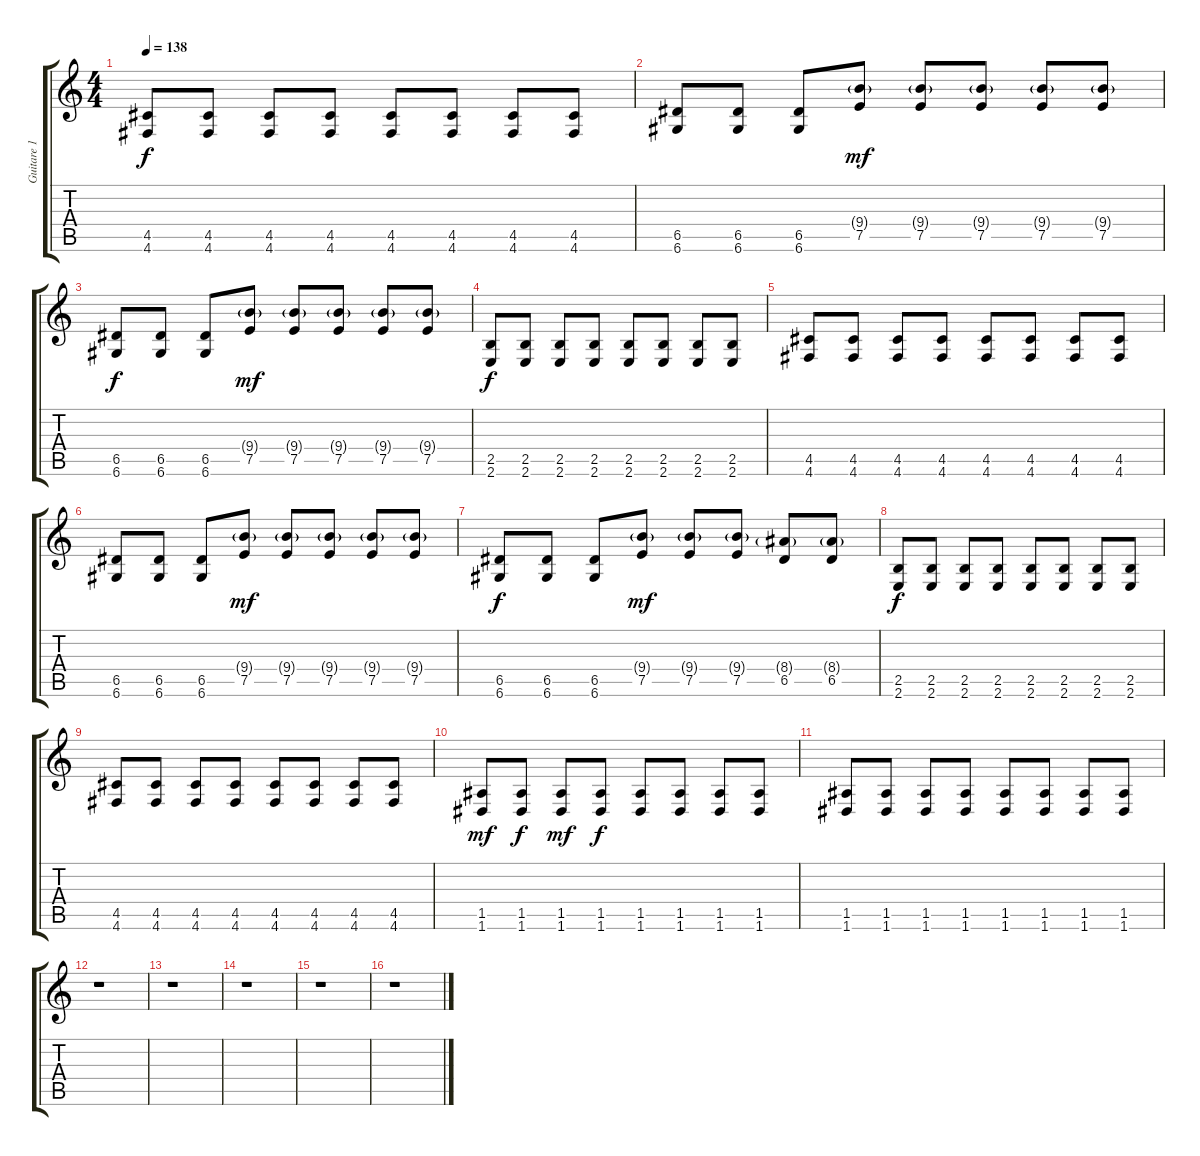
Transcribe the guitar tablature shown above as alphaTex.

\track ("Guitare 1" "Guitare 1") {instrument distortionguitar}
\staff {score tabs}
\tuning (E4 B3 G3 D3 A2 D2) {hide}
\ts (4 4)
\tempo 138
\clef g2
\ks c
(4.5 4.6).8{dy f} (4.5 4.6).8 (4.5 4.6).8 (4.5 4.6).8 (4.5 4.6).8 (4.5 4.6).8 (4.5 4.6).8 (4.5 4.6).8 |
(6.5 6.6).8 (6.5 6.6).8 (6.5 6.6).8 (9.4{g} 7.5).8{dy mf} (9.4{g} 7.5).8 (9.4{g} 7.5).8 (9.4{g} 7.5).8 (9.4{g} 7.5).8 |
(6.5 6.6).8{dy f} (6.5 6.6).8 (6.5 6.6).8 (9.4{g} 7.5).8{dy mf} (9.4{g} 7.5).8 (9.4{g} 7.5).8 (9.4{g} 7.5).8 (9.4{g} 7.5).8 |
(2.5 2.6).8{dy f} (2.5 2.6).8 (2.5 2.6).8 (2.5 2.6).8 (2.5 2.6).8 (2.5 2.6).8 (2.5 2.6).8 (2.5 2.6).8 |
(4.5 4.6).8 (4.5 4.6).8 (4.5 4.6).8 (4.5 4.6).8 (4.5 4.6).8 (4.5 4.6).8 (4.5 4.6).8 (4.5 4.6).8 |
(6.5 6.6).8 (6.5 6.6).8 (6.5 6.6).8 (9.4{g} 7.5).8{dy mf} (9.4{g} 7.5).8 (9.4{g} 7.5).8 (9.4{g} 7.5).8 (9.4{g} 7.5).8 |
(6.5 6.6).8{dy f} (6.5 6.6).8 (6.5 6.6).8 (9.4{g} 7.5).8{dy mf} (9.4{g} 7.5).8 (9.4{g} 7.5).8 (8.4{g} 6.5).8 (8.4{g} 6.5).8 |
(2.5 2.6).8{dy f} (2.5 2.6).8 (2.5 2.6).8 (2.5 2.6).8 (2.5 2.6).8 (2.5 2.6).8 (2.5 2.6).8 (2.5 2.6).8 |
(4.5 4.6).8 (4.5 4.6).8 (4.5 4.6).8 (4.5 4.6).8 (4.5 4.6).8 (4.5 4.6).8 (4.5 4.6).8 (4.5 4.6).8 |
(1.5 1.6).8{dy mf} (1.5 1.6).8{dy f} (1.5 1.6).8{dy mf} (1.5 1.6).8{dy f} (1.5 1.6).8 (1.5 1.6).8 (1.5 1.6).8 (1.5 1.6).8 |
(1.5 1.6).8 (1.5 1.6).8 (1.5 1.6).8 (1.5 1.6).8 (1.5 1.6).8 (1.5 1.6).8 (1.5 1.6).8 (1.5 1.6).8 |
r.1 |
r.1 |
r.1 |
r.1 |
r.1
